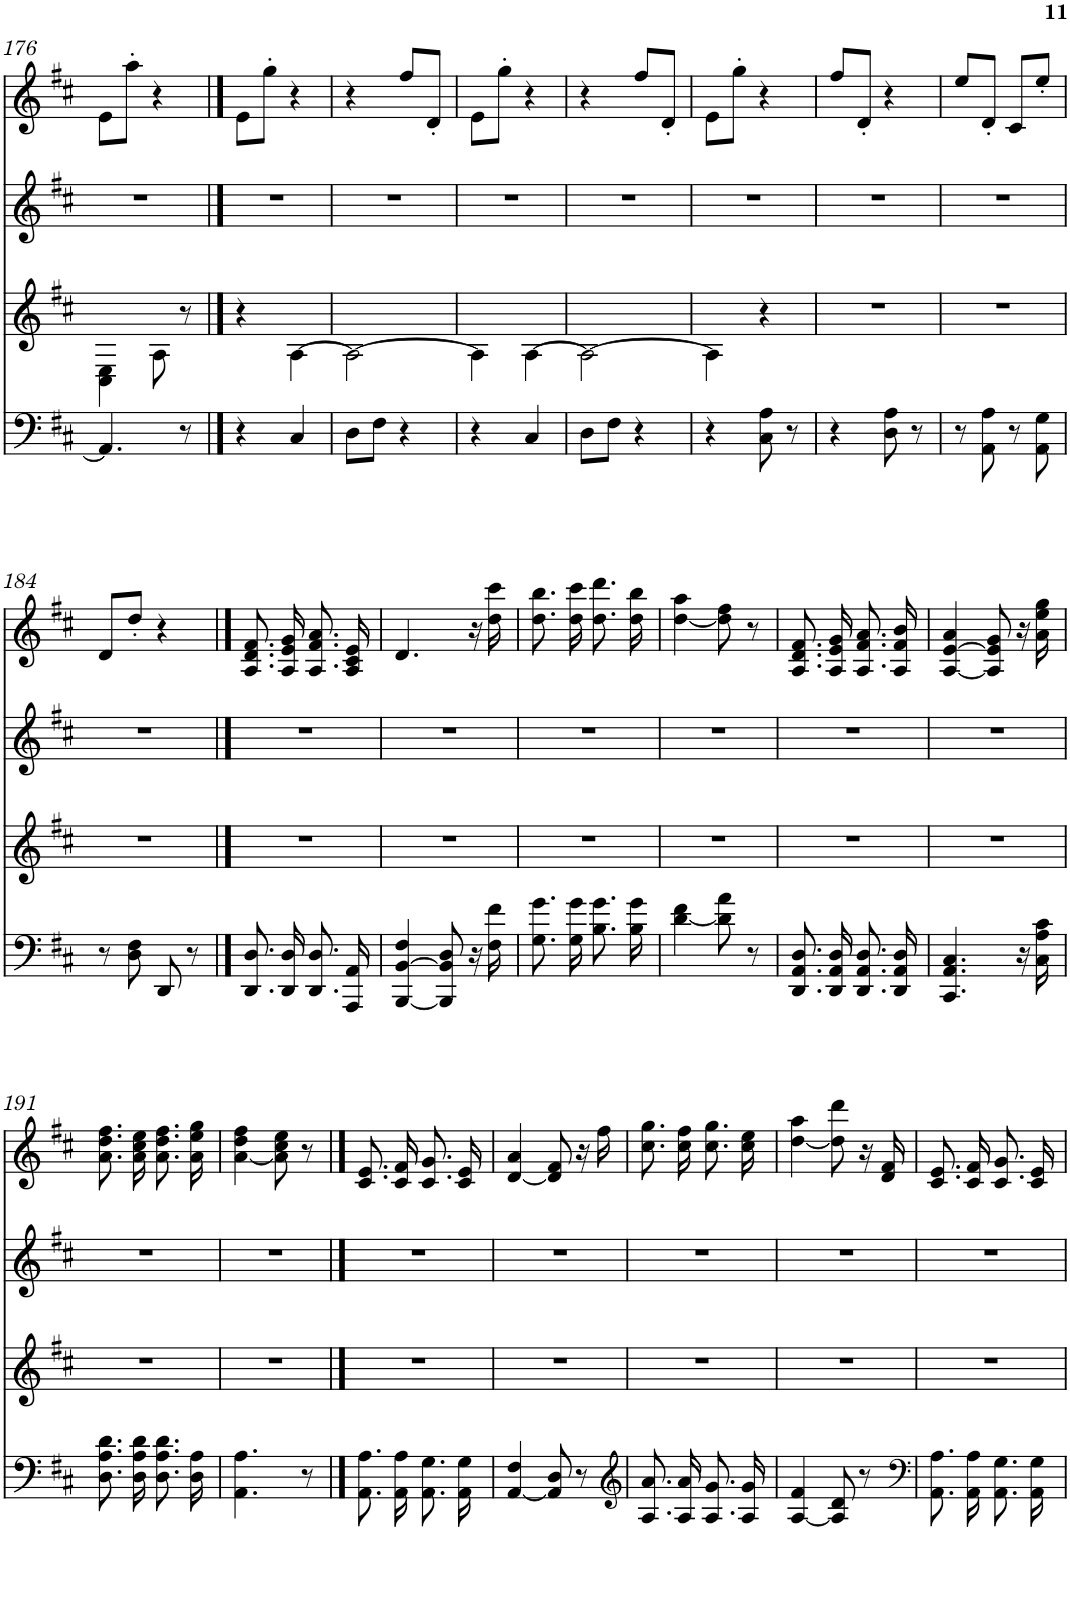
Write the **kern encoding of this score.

**kern	**kern	**kern	**kern
*part4	*part3	*part2	*part1
*staff4	*staff3	*staff2	*staff1
*I"None	*I"None	*I"None	*I"None
!!LO:PB:g=z
*clefF4	*clefG2	*clefG2	*clefG2
*k[f#c#]	*k[f#c#]	*k[f#c#]	*k[f#c#]
*M2/4	*M2/4	*M2/4	*M2/4
=176	=176	=176	=176
4.AA/]	4C#\ 4E\	2r	8e\L
.	.	.	8aa'\J
.	8A\	.	4r
8r	8r	.	.
==177	==177	==177	==177
4r	4r	2r	8e\L
.	.	.	8gg'\J
4C#/	[4A\	.	4r
=178	=178	=178	=178
8D\L	2A\_	2r	4r
8F#\J	.	.	.
4r	.	.	8ff#/L
.	.	.	8d'/J
=179	=179	=179	=179
4r	4A\]	2r	8e\L
.	.	.	8gg'\J
4C#/	[4A\	.	4r
=180	=180	=180	=180
8D\L	2A\_	2r	4r
8F#\J	.	.	.
4r	.	.	8ff#/L
.	.	.	8d'/J
=181	=181	=181	=181
4r	4A\]	2r	8e\L
.	.	.	8gg'\J
8C#\ 8A\	4r	.	4r
8r	.	.	.
=182	=182	=182	=182
4r	2r	2r	8ff#/L
.	.	.	8d'/J
8D\ 8A\	.	.	4r
8r	.	.	.
=183	=183	=183	=183
8r	2r	2r	8ee/L
8AA\ 8A\	.	.	8d'/J
8r	.	.	8c#/L
8AA\ 8G\	.	.	8ee'/J
!!LO:LB:g=z
=184	=184	=184	=184
8r	2r	2r	8d/L
8D\ 8F#\	.	.	8dd'/J
8DD/	.	.	4r
8r	.	.	.
==185	==185	==185	==185
8.DD/ 8.D/	2r	2r	8.A/ 8.d/ 8.f#/
16DD/ 16D/	.	.	16A/ 16e/ 16g/
8.DD/ 8.D/	.	.	8.A/ 8.f#/ 8.a/
16AAA/ 16AA/	.	.	16A/ 16c#/ 16e/
=186	=186	=186	=186
[4BBB/ [4BB/ 4F#/	2r	2r	4.d/
8BBB/] 8BB/] 8D/	.	.	.
16r	.	.	16r
16F#\ 16f#\	.	.	16dd\ 16ccc#\
=187	=187	=187	=187
8.G\ 8.g\	2r	2r	8.dd\ 8.bb\
16G\ 16g\	.	.	16dd\ 16ccc#\
8.B\ 8.g\	.	.	8.dd\ 8.ddd\
16B\ 16g\	.	.	16dd\ 16bb\
=188	=188	=188	=188
[4d\ 4f#\	2r	2r	[4dd\ 4aa\
8d\] 8a\	.	.	8dd\] 8ff#\
8r	.	.	8r
=189	=189	=189	=189
8.DD/ 8.AA/ 8.D/	2r	2r	8.A/ 8.d/ 8.f#/
16DD/ 16AA/ 16D/	.	.	16A/ 16e/ 16g/
8.DD/ 8.AA/ 8.D/	.	.	8.A/ 8.f#/ 8.a/
16DD/ 16AA/ 16D/	.	.	16A/ 16f#/ 16b/
=190	=190	=190	=190
4.CC#/ 4.AA/ 4.C#/	2r	2r	[4A/ [4e/ 4a/
.	.	.	8A/] 8e/] 8g/
16r	.	.	16r
16C#\ 16A\ 16c#\	.	.	16a\ 16ee\ 16gg\
!!LO:LB:g=z
=191	=191	=191	=191
8.D\ 8.A\ 8.d\	2r	2r	8.a\ 8.dd\ 8.ff#\
16D\ 16A\ 16d\	.	.	16a\ 16cc#\ 16ee\
8.D\ 8.A\ 8.d\	.	.	8.a\ 8.dd\ 8.ff#\
16D\ 16A\	.	.	16a\ 16ee\ 16gg\
=192	=192	=192	=192
4.AA\ 4.A\	2r	2r	[4a\ 4dd\ 4ff#\
.	.	.	8a\] 8cc#\ 8ee\
8r	.	.	8r
==193	==193	==193	==193
8.AA\ 8.A\	2r	2r	8.c#/ 8.e/
16AA\ 16A\	.	.	16c#/ 16f#/
8.AA\ 8.G\	.	.	8.c#/ 8.g/
16AA\ 16G\	.	.	16c#/ 16e/
=194	=194	=194	=194
[4AA/ 4F#/	2r	2r	[4d/ 4a/
8AA/] 8D/	.	.	8d/] 8f#/
8r	.	.	16r
.	.	.	16ff#\
=195	=195	=195	=195
*clefG2	*	*	*
8.A/ 8.a/	2r	2r	8.cc#\ 8.gg\
16A/ 16a/	.	.	16cc#\ 16ff#\
8.A/ 8.g/	.	.	8.cc#\ 8.gg\
16A/ 16g/	.	.	16cc#\ 16ee\
=196	=196	=196	=196
[4A/ 4f#/	2r	2r	[4dd\ 4aa\
8A/] 8d/	.	.	8dd\] 8ddd\
8r	.	.	16r
.	.	.	16d/ 16f#/
=197	=197	=197	=197
*clefF4	*	*	*
8.AA\ 8.A\	2r	2r	8.c#/ 8.e/
16AA\ 16A\	.	.	16c#/ 16f#/
8.AA\ 8.G\	.	.	8.c#/ 8.g/
16AA\ 16G\	.	.	16c#/ 16e/
=	=	=	=
*-	*-	*-	*-
